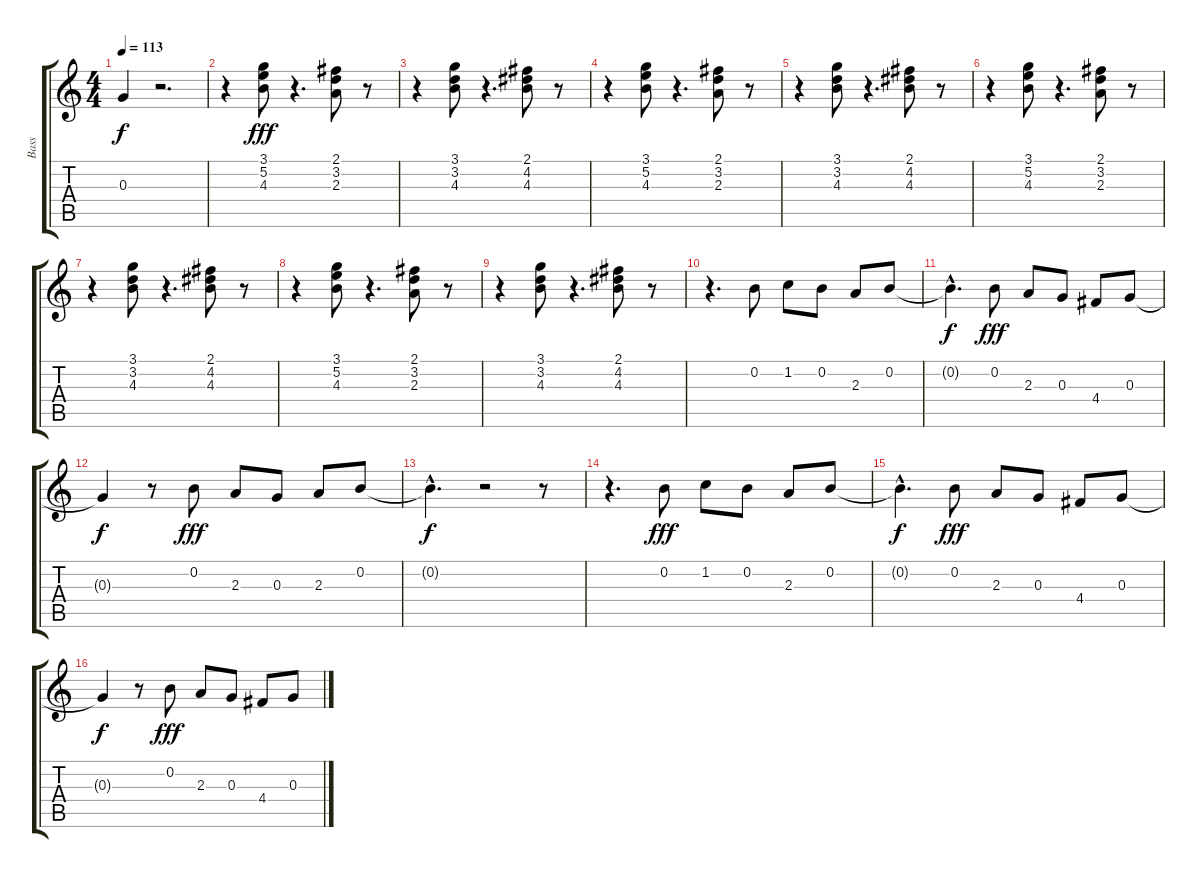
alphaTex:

\track (" Bass" " Bass") {instrument overdrivenguitar}
\staff {score tabs}
\tuning (E4 B3 G3 D3 A2 E2) {hide}
\ts (4 4)
\tempo 113
\clef g2
\ks c
0.3{t}.4{dy f} r.2{d} |
r.4 (3.1 5.2 4.3).8{dy fff} r.4{d} (2.1 3.2 2.3).8 r.8 |
r.4 (3.1 3.2 4.3).8 r.4{d} (2.1 4.2 4.3).8 r.8 |
r.4 (3.1 5.2 4.3).8 r.4{d} (2.1 3.2 2.3).8 r.8 |
r.4 (3.1 3.2 4.3).8 r.4{d} (2.1 4.2 4.3).8 r.8 |
r.4 (3.1 5.2 4.3).8 r.4{d} (2.1 3.2 2.3).8 r.8 |
r.4 (3.1 3.2 4.3).8 r.4{d} (2.1 4.2 4.3).8 r.8 |
r.4 (3.1 5.2 4.3).8 r.4{d} (2.1 3.2 2.3).8 r.8 |
r.4 (3.1 3.2 4.3).8 r.4{d} (2.1 4.2 4.3).8 r.8 |
r.4{d} 0.2.8 1.2.8 0.2.8 2.3.8 0.2.8 |
0.2{hac t}.4{d dy f} 0.2.8{dy fff} 2.3.8 0.3.8 4.4.8 0.3.8 |
0.3{t}.4{dy f} r.8 0.2.8{dy fff} 2.3.8 0.3.8 2.3.8 0.2.8 |
0.2{hac t}.4{d dy f} r.2 r.8 |
r.4{d} 0.2.8{dy fff} 1.2.8 0.2.8 2.3.8 0.2.8 |
0.2{hac t}.4{d dy f} 0.2.8{dy fff} 2.3.8 0.3.8 4.4.8 0.3.8 |
0.3{t}.4{dy f} r.8 0.2.8{dy fff} 2.3.8 0.3.8 4.4.8 0.3.8
